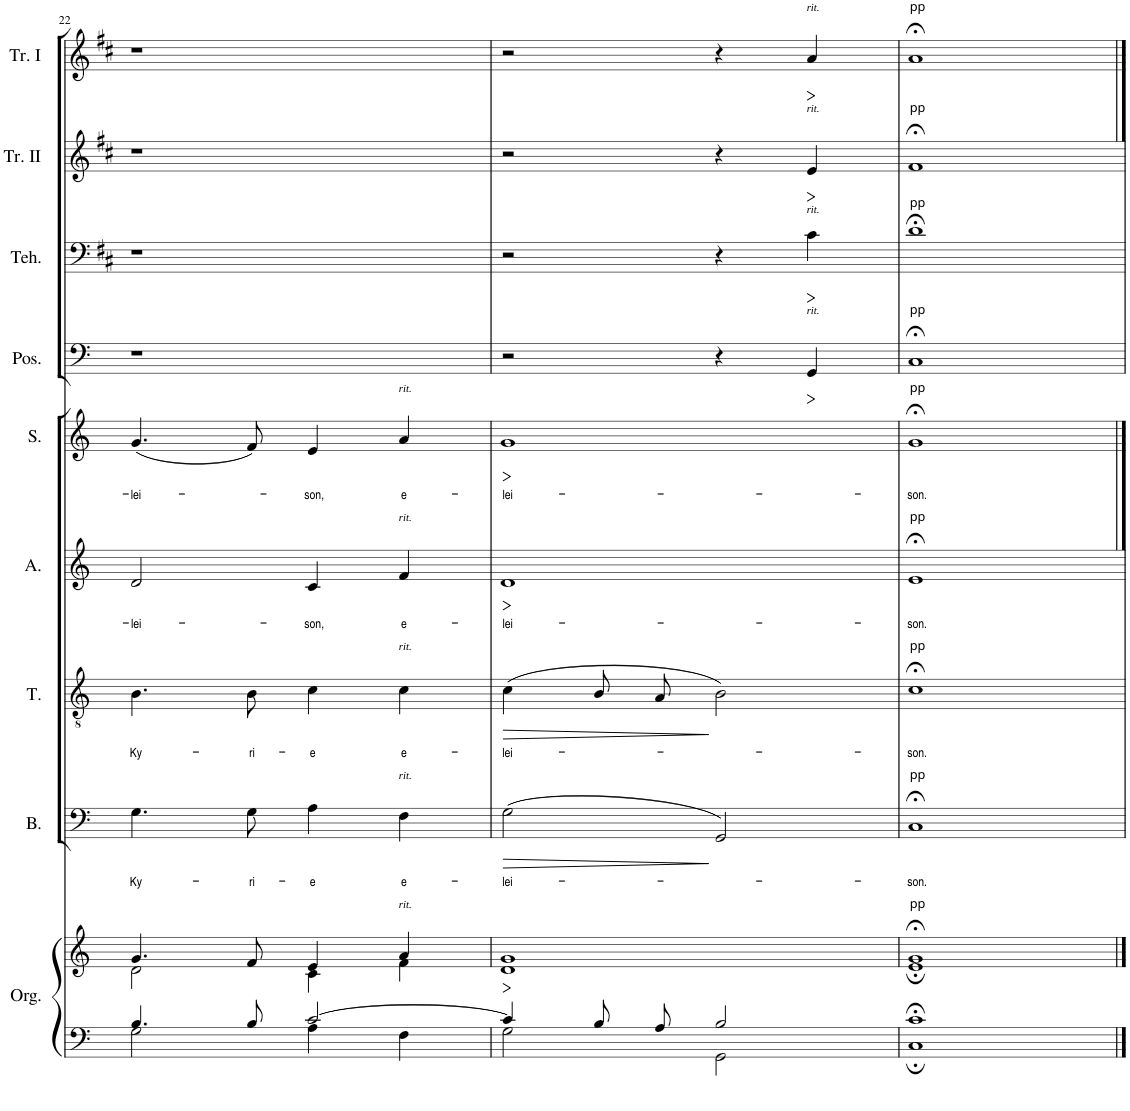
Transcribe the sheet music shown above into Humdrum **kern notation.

**kern	**kern	**kern	**text	**kern	**text	**kern	**text	**kern	**text	**kern	**kern	**kern	**kern
*part9	*part9	*part8	*part8	*part7	*part7	*part6	*part6	*part5	*part5	*part4	*part3	*part2	*part1
*staff10	*staff9	*staff8	*staff8	*staff7	*staff7	*staff6	*staff6	*staff5	*staff5	*staff4	*staff3	*staff2	*staff1
*I"Orgel	*	*I"Bass	*	*I"Tenor	*	*I"Alt	*	*I"Sopran	*	*I"Posaune	*I"Tenorhorn in B	*I"Trompete II in B	*I"Trompete I in B
*I'Org.	*	*I'B.	*	*I'T.	*	*I'A.	*	*I'S.	*	*I'Pos.	*I'Teh.	*I'Tr. II	*I'Tr. I
!!LO:PB:g=z
*clefF4	*clefG2	*clefF4	*	*clefGv2	*	*clefG2	*	*clefG2	*	*clefF4	*clefF4	*clefG2	*clefG2
*	*	*	*	*Trd7c12	*	*	*	*	*	*	*Trd1c2	*Trd1c2	*Trd1c2
*k[]	*k[]	*k[]	*	*k[]	*	*k[]	*	*k[]	*	*k[]	*k[f#c#]	*k[f#c#]	*k[f#c#]
*	*	*	*	*	*	*	*	*	*	*	*D:	*D:	*D:
*M4/4	*M4/4	*M4/4	*	*M4/4	*	*M4/4	*	*M4/4	*	*M4/4	*M4/4	*M4/4	*M4/4
*met(c)	*met(c)	*met(c)	*	*met(c)	*	*met(c)	*	*met(c)	*	*met(c)	*met(c)	*met(c)	*met(c)
=22	=22	=22	=22	=22	=22	=22	=22	=22	=22	=22	=22	=22	=22
*^	*^	*	*	*	*	*	*	*	*	*	*	*	*
!	!	!	!	!	!LO:LY:b	!	!LO:LY:b	!	!LO:LY:b	!	!LO:LY:b	!	!	!	!
4.B/	2G\	4.g/	2d\	4.G\	Ky-	4.B\	Ky-	2d/	-lei-	(4.g/	-lei-	1r	1r	1r	1r
!	!	!	!	!	!LO:LY:b	!	!LO:LY:b	!	!	!	!	!	!	!	!
8B/	.	8f/	.	8G\	-ri-	8B\	-ri-	.	.	8f/)	.	.	.	.	.
!	!	!	!	!	!LO:LY:b	!	!LO:LY:b	!	!LO:LY:b	!	!LO:LY:b	!	!	!	!
[2c/	4A\	4e/	4c\	4A\	-e	4c\	-e	4c/	-son,	4e/	-son,	.	.	.	.
!	!	!	!	!	!	!	!	!	!	!LO:TX:a:i:t=rit.	!	!	!	!	!
!	!	!	!	!	!	!	!	!LO:TX:a:i:t=rit.	!	!	!	!	!	!	!
!	!	!	!	!	!	!LO:TX:a:i:t=rit.	!	!	!	!	!	!	!	!	!
!	!	!	!	!LO:TX:a:i:t=rit.	!	!	!	!	!	!	!	!	!	!	!
!	!	!LO:TX:a:i:t=rit.	!	!	!	!	!	!	!	!	!	!	!	!	!
!	!	!	!	!	!LO:LY:b	!	!LO:LY:b	!	!LO:LY:b	!	!LO:LY:b	!	!	!	!
.	4F\	4a/	4f\	4F\	e-	4c\	e-	4f/	e-	4a/	e-	.	.	.	.
=23	=23	=23	=23	=23	=23	=23	=23	=23	=23	=23	=23	=23	=23	=23	=23
!	!	!	!	!	!LO:LY:b	!	!LO:LY:b	!	!LO:LY:b	!	!LO:LY:b	!	!	!	!
4c/]	2G\	1g	1d	(2G\	-lei-	(4c\	-lei-	1d	-lei-	1g	-lei-	2r	2r	2r	2r
8B/L	.	.	.	.	.	8B/L	.	.	.	.	.	.	.	.	.
8A/J	.	.	.	.	.	8A/J	.	.	.	.	.	.	.	.	.
2B/	2GG\	.	.	2GG/)	.	2B\)	.	.	.	.	.	4r	4r	4r	4r
!	!	!	!	!	!	!	!	!	!	!	!	!	!	!	!LO:TX:a:i:t=rit.
!	!	!	!	!	!	!	!	!	!	!	!	!	!	!LO:TX:a:i:t=rit.	!
!	!	!	!	!	!	!	!	!	!	!	!	!	!LO:TX:a:i:t=rit.	!	!
!	!	!	!	!	!	!	!	!	!	!	!	!LO:TX:a:i:t=rit.	!	!	!
.	.	.	.	.	.	.	.	.	.	.	.	4GG/	4c#\	4e/	4a/
=24	=24	=24	=24	=24	=24	=24	=24	=24	=24	=24	=24	=24	=24	=24	=24
!	!	!	!	!	!	!	!	!	!	!	!	!	!	!	!LO:TX:a:t=pp
!	!	!	!	!	!	!	!	!	!	!	!	!	!	!LO:TX:a:t=pp	!
!	!	!	!	!	!	!	!	!	!	!	!	!	!LO:TX:a:t=pp	!	!
!	!	!	!	!	!	!	!	!	!	!	!	!LO:TX:a:t=pp	!	!	!
!	!	!	!	!	!	!	!	!	!	!LO:TX:a:t=pp	!	!	!	!	!
!	!	!	!	!	!	!	!	!LO:TX:a:t=pp	!	!	!	!	!	!	!
!	!	!	!	!	!	!LO:TX:a:t=pp	!	!	!	!	!	!	!	!	!
!	!	!	!	!LO:TX:a:t=pp	!	!	!	!	!	!	!	!	!	!	!
!	!	!LO:TX:a:t=pp	!	!	!	!	!	!	!	!	!	!	!	!	!
!	!	!	!	!	!LO:LY:b	!	!LO:LY:b	!	!LO:LY:b	!	!LO:LY:b	!	!	!	!
1c;<	1C;	1g;<	1e;	1C;<	-son.	1c;<	-son.	1e;<	-son.	1g;<	-son.	1C;<	1d;<	1f#;<	1a;<
*v	*v	*	*	*	*	*	*	*	*	*	*	*	*	*	*
*	*v	*v	*	*	*	*	*	*	*	*	*	*	*	*
==	==	==	==	==	==	==	==	==	==	==	==	==	==
*-	*-	*-	*-	*-	*-	*-	*-	*-	*-	*-	*-	*-	*-
